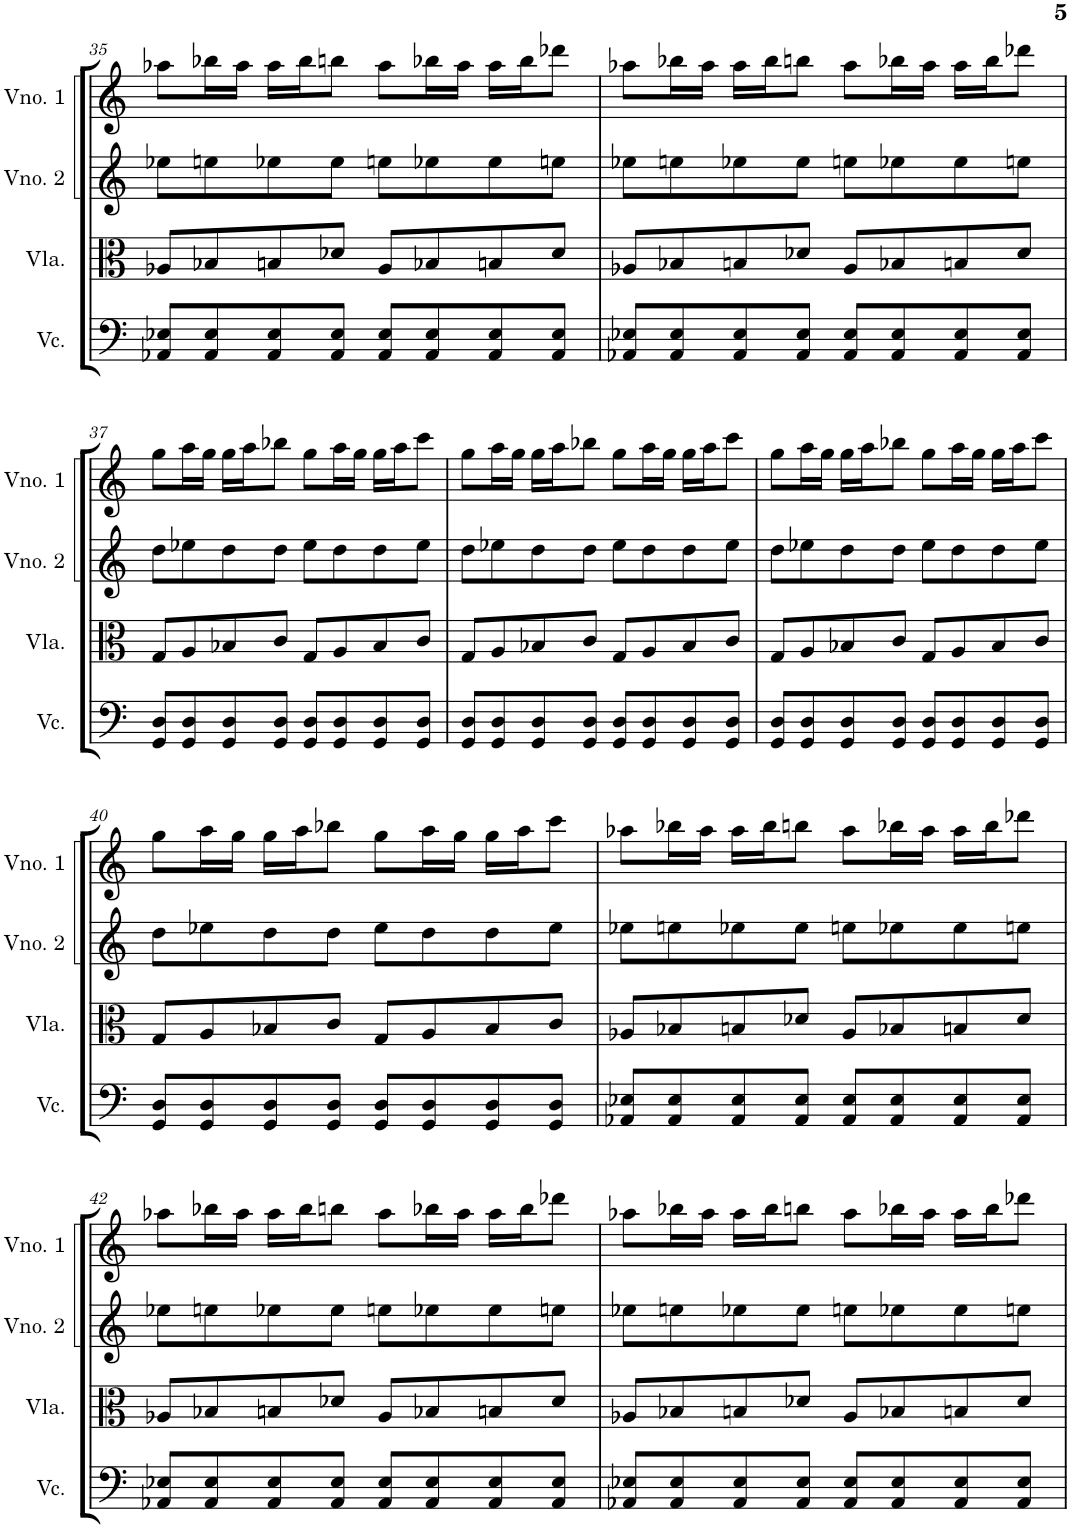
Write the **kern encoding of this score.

**kern	**kern	**kern	**kern
*part4	*part3	*part2	*part1
*staff4	*staff3	*staff2	*staff1
*I"Violoncelo	*I"Viola	*I"Violino 2	*I"Violino 1
*I'Vc.	*I'Vla.	*I'Vno. 2	*I'Vno. 1
!!LO:PB:g=z
*clefF4	*clefC3	*clefG2	*clefG2
*k[]	*k[]	*k[]	*k[]
*M4/4	*M4/4	*M4/4	*M4/4
=35	=35	=35	=35
8AA-X/ 8E-X/L	8A-X/L	8ee-X\L	8aa-X\L
8AA-/ 8E-/	8B-X/	8een\	16bb-X\L
.	.	.	16aa-\JJ
8AA-/ 8E-/	8Bn/	8ee-X\	16aa-\LL
.	.	.	16bb-\J
8AA-/ 8E-/J	8d-X/J	8ee-\J	8bbn\J
8AA-/ 8E-/L	8A-/L	8een\L	8aa-\L
8AA-/ 8E-/	8B-X/	8ee-X\	16bb-X\L
.	.	.	16aa-\JJ
8AA-/ 8E-/	8Bn/	8ee-\	16aa-\LL
.	.	.	16bb-\J
8AA-/ 8E-/J	8d-/J	8een\J	8ddd-X\J
=36	=36	=36	=36
8AA-X/ 8E-X/L	8A-X/L	8ee-X\L	8aa-X\L
8AA-/ 8E-/	8B-X/	8een\	16bb-X\L
.	.	.	16aa-\JJ
8AA-/ 8E-/	8Bn/	8ee-X\	16aa-\LL
.	.	.	16bb-\J
8AA-/ 8E-/J	8d-X/J	8ee-\J	8bbn\J
8AA-/ 8E-/L	8A-/L	8een\L	8aa-\L
8AA-/ 8E-/	8B-X/	8ee-X\	16bb-X\L
.	.	.	16aa-\JJ
8AA-/ 8E-/	8Bn/	8ee-\	16aa-\LL
.	.	.	16bb-\J
8AA-/ 8E-/J	8d-/J	8een\J	8ddd-X\J
!!LO:LB:g=z
=37	=37	=37	=37
8GG/ 8D/L	8G/L	8dd\L	8gg\L
8GG/ 8D/	8A/	8ee-X\	16aa\L
.	.	.	16gg\JJ
8GG/ 8D/	8B-X/	8dd\	16gg\LL
.	.	.	16aa\J
8GG/ 8D/J	8c/J	8dd\J	8bb-X\J
8GG/ 8D/L	8G/L	8ee-\L	8gg\L
8GG/ 8D/	8A/	8dd\	16aa\L
.	.	.	16gg\JJ
8GG/ 8D/	8B-/	8dd\	16gg\LL
.	.	.	16aa\J
8GG/ 8D/J	8c/J	8ee-\J	8ccc\J
=38	=38	=38	=38
8GG/ 8D/L	8G/L	8dd\L	8gg\L
8GG/ 8D/	8A/	8ee-X\	16aa\L
.	.	.	16gg\JJ
8GG/ 8D/	8B-X/	8dd\	16gg\LL
.	.	.	16aa\J
8GG/ 8D/J	8c/J	8dd\J	8bb-X\J
8GG/ 8D/L	8G/L	8ee-\L	8gg\L
8GG/ 8D/	8A/	8dd\	16aa\L
.	.	.	16gg\JJ
8GG/ 8D/	8B-/	8dd\	16gg\LL
.	.	.	16aa\J
8GG/ 8D/J	8c/J	8ee-\J	8ccc\J
=39	=39	=39	=39
8GG/ 8D/L	8G/L	8dd\L	8gg\L
8GG/ 8D/	8A/	8ee-X\	16aa\L
.	.	.	16gg\JJ
8GG/ 8D/	8B-X/	8dd\	16gg\LL
.	.	.	16aa\J
8GG/ 8D/J	8c/J	8dd\J	8bb-X\J
8GG/ 8D/L	8G/L	8ee-\L	8gg\L
8GG/ 8D/	8A/	8dd\	16aa\L
.	.	.	16gg\JJ
8GG/ 8D/	8B-/	8dd\	16gg\LL
.	.	.	16aa\J
8GG/ 8D/J	8c/J	8ee-\J	8ccc\J
!!LO:LB:g=z
=40	=40	=40	=40
8GG/ 8D/L	8G/L	8dd\L	8gg\L
8GG/ 8D/	8A/	8ee-X\	16aa\L
.	.	.	16gg\JJ
8GG/ 8D/	8B-X/	8dd\	16gg\LL
.	.	.	16aa\J
8GG/ 8D/J	8c/J	8dd\J	8bb-X\J
8GG/ 8D/L	8G/L	8ee-\L	8gg\L
8GG/ 8D/	8A/	8dd\	16aa\L
.	.	.	16gg\JJ
8GG/ 8D/	8B-/	8dd\	16gg\LL
.	.	.	16aa\J
8GG/ 8D/J	8c/J	8ee-\J	8ccc\J
=41	=41	=41	=41
8AA-X/ 8E-X/L	8A-X/L	8ee-X\L	8aa-X\L
8AA-/ 8E-/	8B-X/	8een\	16bb-X\L
.	.	.	16aa-\JJ
8AA-/ 8E-/	8Bn/	8ee-X\	16aa-\LL
.	.	.	16bb-\J
8AA-/ 8E-/J	8d-X/J	8ee-\J	8bbn\J
8AA-/ 8E-/L	8A-/L	8een\L	8aa-\L
8AA-/ 8E-/	8B-X/	8ee-X\	16bb-X\L
.	.	.	16aa-\JJ
8AA-/ 8E-/	8Bn/	8ee-\	16aa-\LL
.	.	.	16bb-\J
8AA-/ 8E-/J	8d-/J	8een\J	8ddd-X\J
!!LO:LB:g=z
=42	=42	=42	=42
8AA-X/ 8E-X/L	8A-X/L	8ee-X\L	8aa-X\L
8AA-/ 8E-/	8B-X/	8een\	16bb-X\L
.	.	.	16aa-\JJ
8AA-/ 8E-/	8Bn/	8ee-X\	16aa-\LL
.	.	.	16bb-\J
8AA-/ 8E-/J	8d-X/J	8ee-\J	8bbn\J
8AA-/ 8E-/L	8A-/L	8een\L	8aa-\L
8AA-/ 8E-/	8B-X/	8ee-X\	16bb-X\L
.	.	.	16aa-\JJ
8AA-/ 8E-/	8Bn/	8ee-\	16aa-\LL
.	.	.	16bb-\J
8AA-/ 8E-/J	8d-/J	8een\J	8ddd-X\J
=43	=43	=43	=43
8AA-X/ 8E-X/L	8A-X/L	8ee-X\L	8aa-X\L
8AA-/ 8E-/	8B-X/	8een\	16bb-X\L
.	.	.	16aa-\JJ
8AA-/ 8E-/	8Bn/	8ee-X\	16aa-\LL
.	.	.	16bb-\J
8AA-/ 8E-/J	8d-X/J	8ee-\J	8bbn\J
8AA-/ 8E-/L	8A-/L	8een\L	8aa-\L
8AA-/ 8E-/	8B-X/	8ee-X\	16bb-X\L
.	.	.	16aa-\JJ
8AA-/ 8E-/	8Bn/	8ee-\	16aa-\LL
.	.	.	16bb-\J
8AA-/ 8E-/J	8d-/J	8een\J	8ddd-X\J
=	=	=	=
*-	*-	*-	*-
